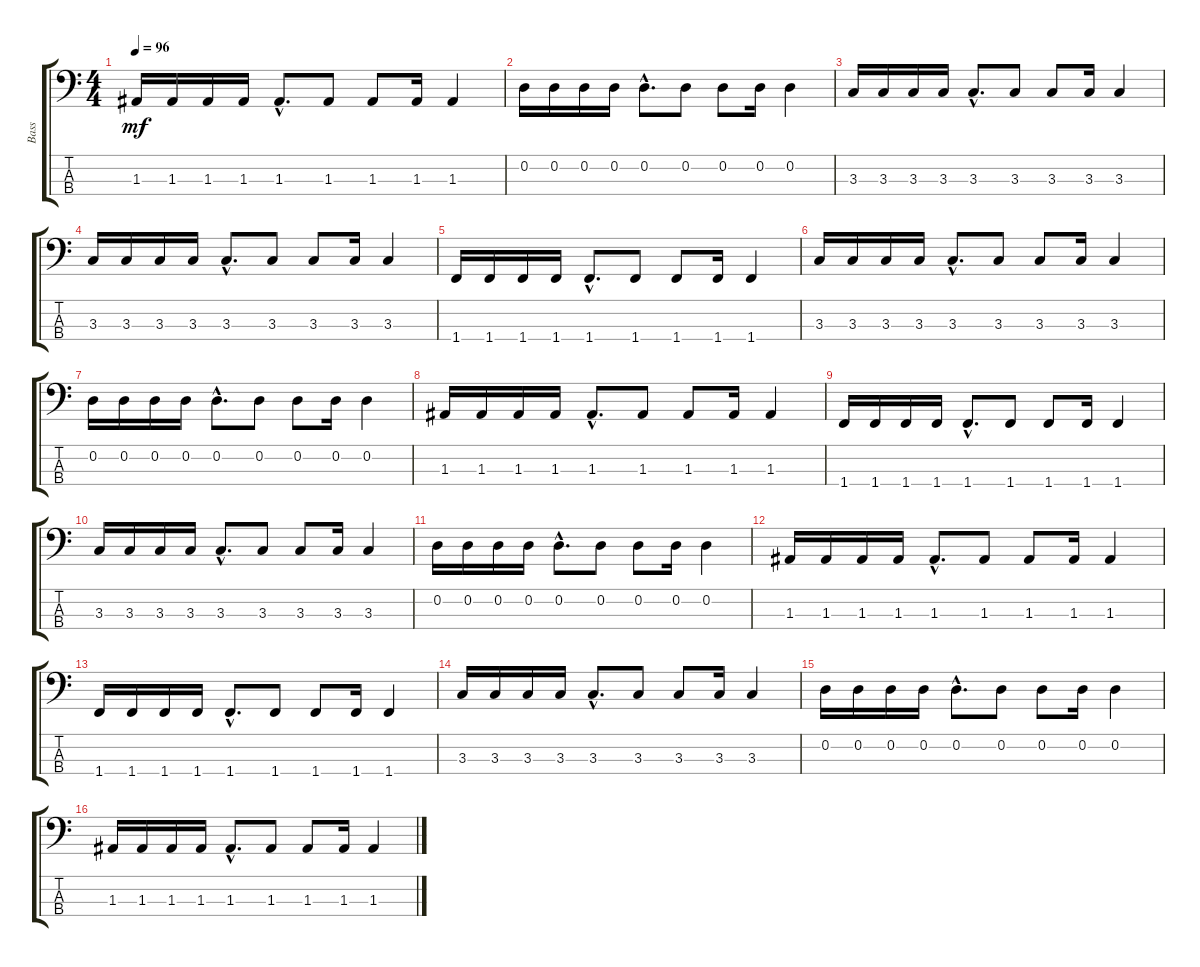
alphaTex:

\track ("Bass" "Bass") {instrument electricbassfinger}
\staff {score tabs}
\tuning (G2 D2 A1 E1) {hide}
\ts (4 4)
\tempo 96
\clef f4
\ks c
1.3.16{dy mf} 1.3.16 1.3.16 1.3.16 1.3{hac}.8{d} 1.3.8 1.3.8 1.3.16 1.3.4 |
0.2.16 0.2.16 0.2.16 0.2.16 0.2{hac}.8{d} 0.2.8 0.2.8 0.2.16 0.2.4 |
3.3.16 3.3.16 3.3.16 3.3.16 3.3{hac}.8{d} 3.3.8 3.3.8 3.3.16 3.3.4 |
3.3.16 3.3.16 3.3.16 3.3.16 3.3{hac}.8{d} 3.3.8 3.3.8 3.3.16 3.3.4 |
1.4.16 1.4.16 1.4.16 1.4.16 1.4{hac}.8{d} 1.4.8 1.4.8 1.4.16 1.4.4 |
3.3.16 3.3.16 3.3.16 3.3.16 3.3{hac}.8{d} 3.3.8 3.3.8 3.3.16 3.3.4 |
0.2.16 0.2.16 0.2.16 0.2.16 0.2{hac}.8{d} 0.2.8 0.2.8 0.2.16 0.2.4 |
1.3.16 1.3.16 1.3.16 1.3.16 1.3{hac}.8{d} 1.3.8 1.3.8 1.3.16 1.3.4 |
1.4.16 1.4.16 1.4.16 1.4.16 1.4{hac}.8{d} 1.4.8 1.4.8 1.4.16 1.4.4 |
3.3.16 3.3.16 3.3.16 3.3.16 3.3{hac}.8{d} 3.3.8 3.3.8 3.3.16 3.3.4 |
0.2.16 0.2.16 0.2.16 0.2.16 0.2{hac}.8{d} 0.2.8 0.2.8 0.2.16 0.2.4 |
1.3.16 1.3.16 1.3.16 1.3.16 1.3{hac}.8{d} 1.3.8 1.3.8 1.3.16 1.3.4 |
1.4.16 1.4.16 1.4.16 1.4.16 1.4{hac}.8{d} 1.4.8 1.4.8 1.4.16 1.4.4 |
3.3.16 3.3.16 3.3.16 3.3.16 3.3{hac}.8{d} 3.3.8 3.3.8 3.3.16 3.3.4 |
0.2.16 0.2.16 0.2.16 0.2.16 0.2{hac}.8{d} 0.2.8 0.2.8 0.2.16 0.2.4 |
1.3.16 1.3.16 1.3.16 1.3.16 1.3{hac}.8{d} 1.3.8 1.3.8 1.3.16 1.3.4
